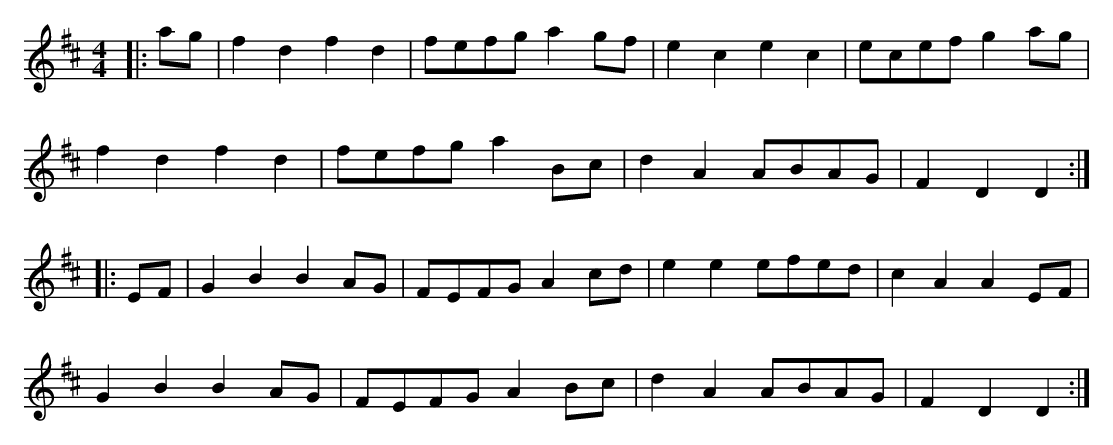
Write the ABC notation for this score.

X:1
M:4/4
K:D
|:ag|f2d2 f2d2|fefg a2gf|e2c2 e2c2|ecef g2ag|
f2d2 f2d2|fefg a2Bc|d2A2 ABAG|F2D2D2:|
|:EF|G2 B2 B2 AG|FEFG A2cd|e2e2 efed|c2A2A2 EF|
G2 B2 B2 AG|FEFG A2 Bc|d2A2 ABAG|F2D2D2:|
